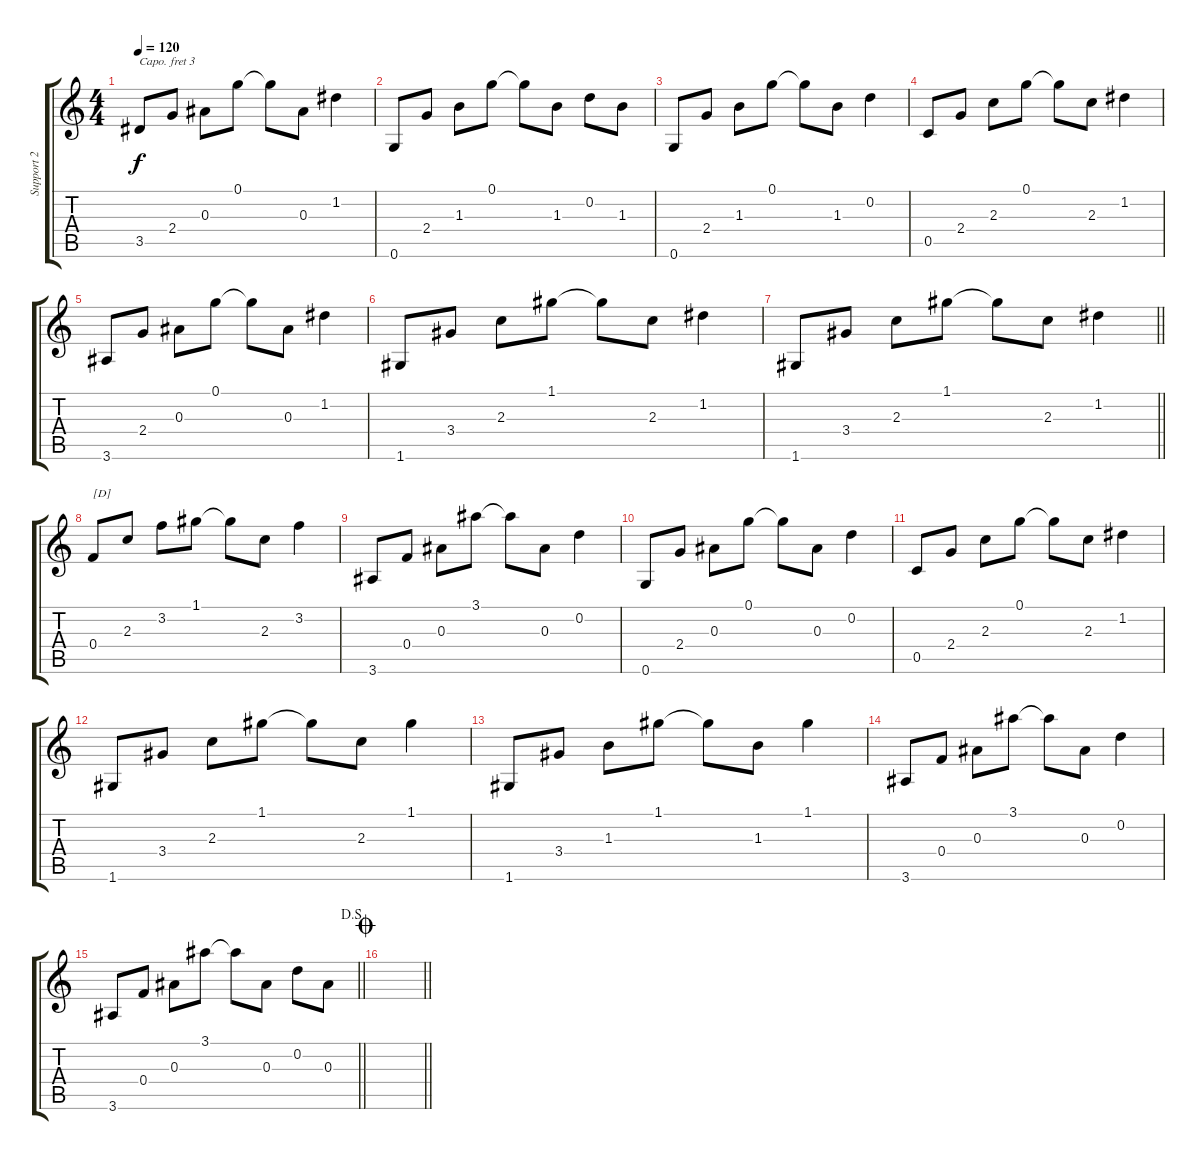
\track ("Support 2" "Support 2") {mute instrument acousticguitarsteel}
\staff {score tabs}
\capo 3
\tuning (E4 B3 G3 D3 A2 E2) {hide}
\ts (4 4)
\tempo 120
\clef g2
\ks c
3.5.8{dy f} 2.4.8 0.3.8 0.1.8 0.1{t}.8 0.3.8 1.2.4 |
0.6.8 2.4.8 1.3.8 0.1.8 0.1{t}.8 1.3.8 0.2.8 1.3.8 |
0.6.8 2.4.8 1.3.8 0.1.8 0.1{t}.8 1.3.8 0.2.4 |
0.5.8 2.4.8 2.3.8 0.1.8 0.1{t}.8 2.3.8 1.2.4 |
3.6.8 2.4.8 0.3.8 0.1.8 0.1{t}.8 0.3.8 1.2.4 |
1.6.8 3.4.8 2.3.8 1.1.8 1.1{t}.8 2.3.8 1.2.4 |
\barLineRight lightlight
1.6.8 3.4.8 2.3.8 1.1.8 1.1{t}.8 2.3.8 1.2.4 |
0.4.8{txt "[D]"} 2.3.8 3.2.8 1.1.8 1.1{t}.8 2.3.8 3.2.4 |
3.6.8 0.4.8 0.3.8 3.1.8 3.1{t}.8 0.3.8 0.2.4 |
0.6.8 2.4.8 0.3.8 0.1.8 0.1{t}.8 0.3.8 0.2.4 |
0.5.8 2.4.8 2.3.8 0.1.8 0.1{t}.8 2.3.8 1.2.4 |
1.6.8 3.4.8 2.3.8 1.1.8 1.1{t}.8 2.3.8 1.1.4 |
1.6.8 3.4.8 1.3.8 1.1.8 1.1{t}.8 1.3.8 1.1.4 |
3.6.8 0.4.8 0.3.8 3.1.8 3.1{t}.8 0.3.8 0.2.4 |
\jump dalsegno
\barLineRight lightlight
3.6.8 0.4.8 0.3.8 3.1.8 3.1{t}.8 0.3.8 0.2.8 0.3.8 |
\jump coda
\barLineRight lightlight
